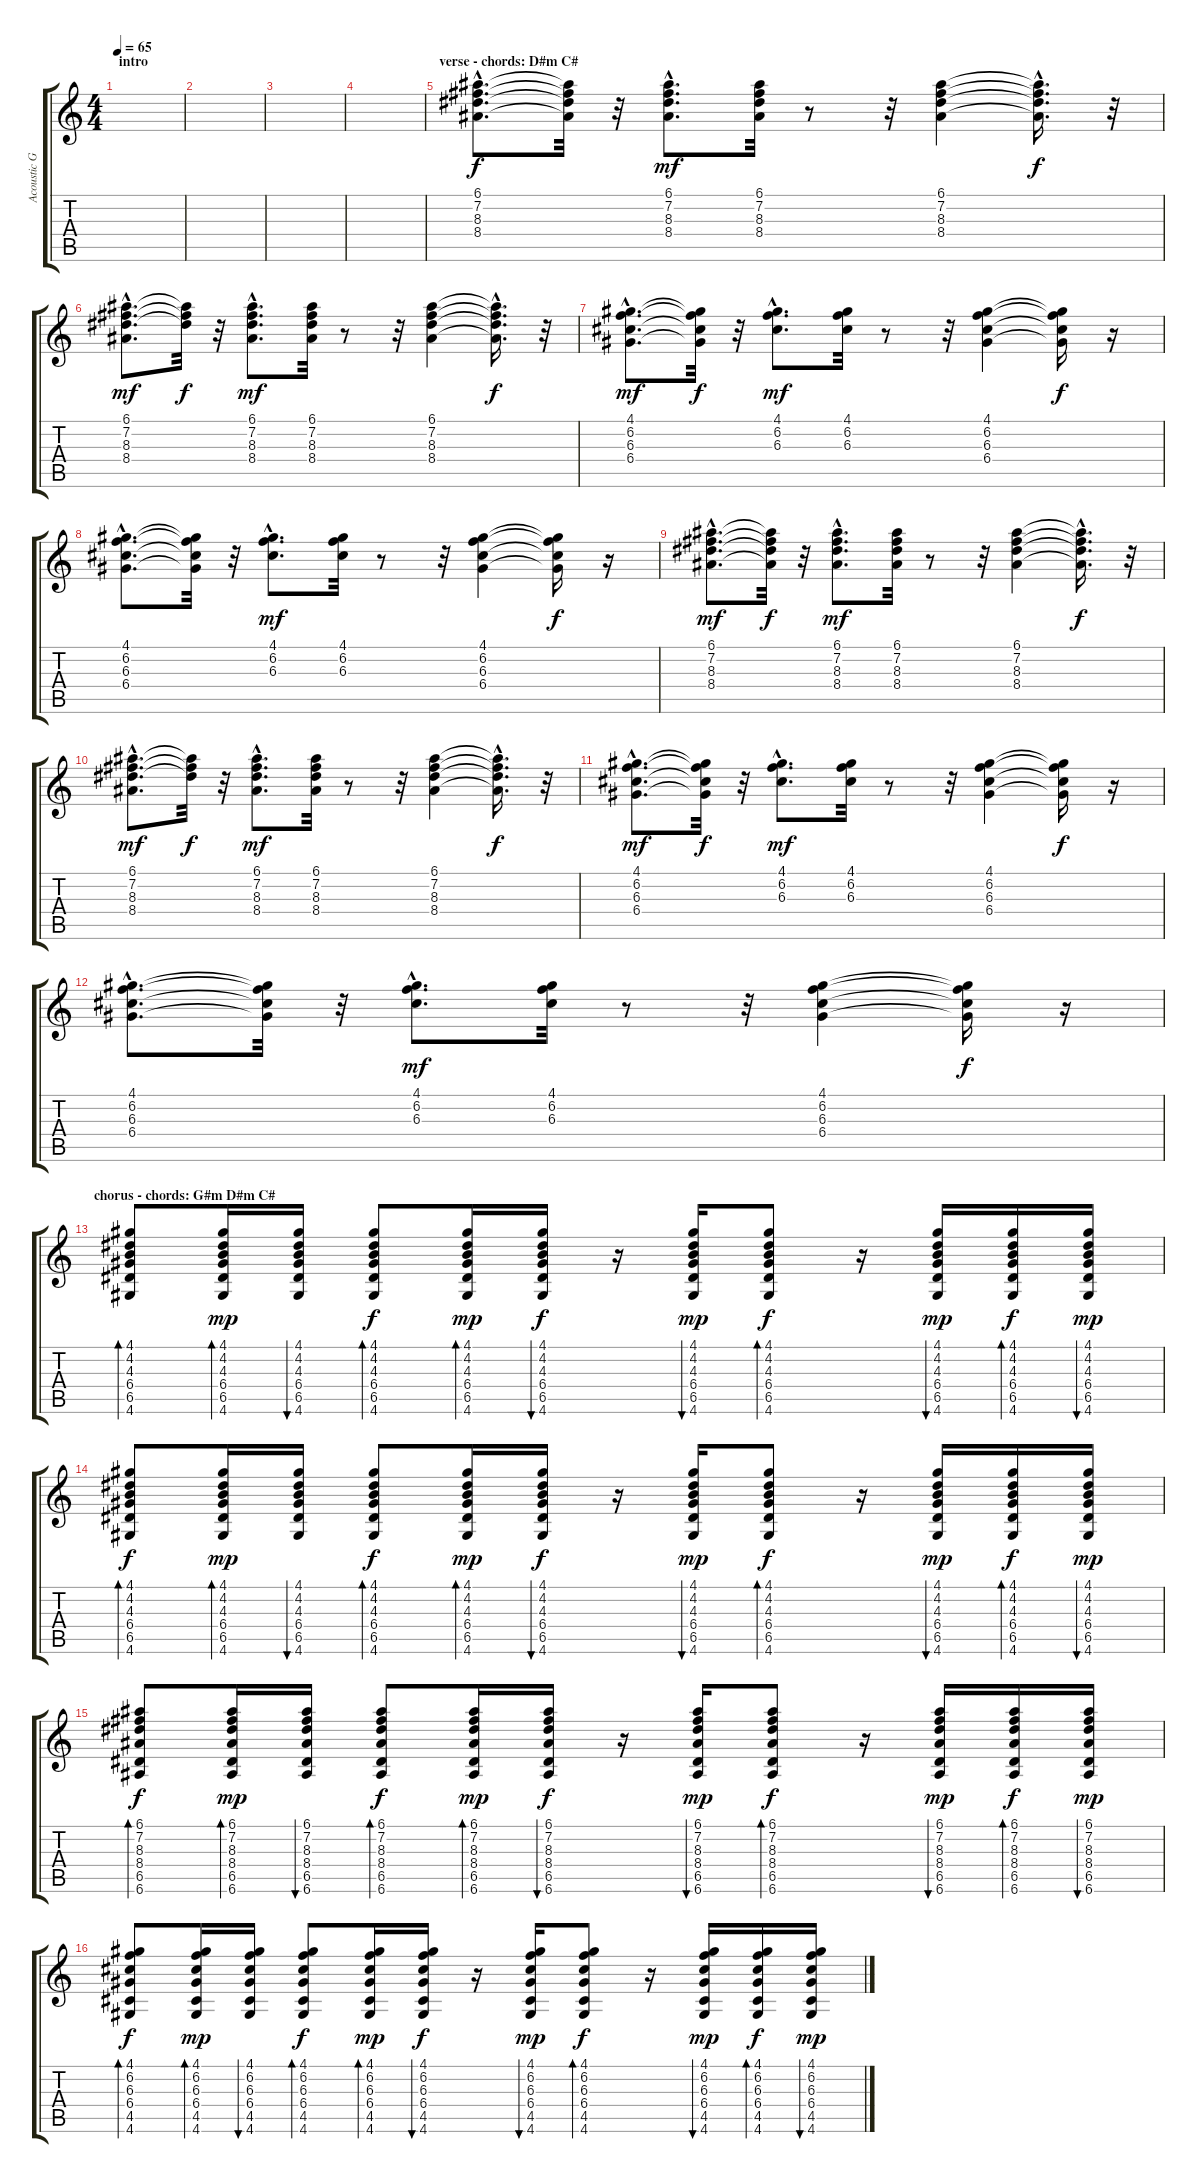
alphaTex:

\track ("Acoustic Guitar" "Acoustic G") {instrument acousticguitarsteel}
\staff {score tabs}
\tuning (E4 B3 G3 D3 A2 E2) {hide}
\ts (4 4)
\section ("" "intro")
\tempo 65
\clef g2
\ks c
|
|
|
|
\section ("" "verse - chords: D#m C#")
(6.1{hac} 7.2{hac} 8.3{hac} 8.4{hac}).8{d} (6.1{t} 7.2{t} 8.3{t} 8.4{t}).32{dy f} r.32 (6.1{hac} 7.2 8.3 8.4{hac}).8{d dy mf} (6.1 7.2 8.3 8.4).32 r.8 r.32 (6.1 7.2 8.3 8.4).4 (6.1{hac t} 7.2{hac t} 8.3{hac t} 8.4{hac t}).16{d dy f} r.32 |
(6.1{hac} 7.2{hac} 8.3{hac} 8.4{hac}).8{d dy mf} (6.1{t} 7.2{t} 8.3{t}).32{dy f} r.32 (6.1{hac} 7.2 8.3{hac} 8.4{hac}).8{d dy mf} (6.1 7.2 8.3 8.4).32 r.8 r.32 (6.1 7.2 8.3 8.4).4 (6.1{hac t} 7.2{hac t} 8.3{hac t} 8.4{hac t}).16{d dy f} r.32 |
(4.1{hac} 6.2{hac} 6.3{hac} 6.4{hac}).8{d dy mf} (4.1{t} 6.2{t} 6.3{t} 6.4{t}).32{dy f} r.32 (4.1{hac} 6.2{hac} 6.3{hac}).8{d dy mf} (4.1 6.2 6.3).32 r.8 r.32 (4.1 6.2 6.3 6.4).4 (4.1{t} 6.2{t} 6.3{t} 6.4{t}).16{dy f} r.16 |
(4.1{hac} 6.2{hac} 6.3{hac} 6.4{hac}).8{d} (4.1{t} 6.2{t} 6.3{t} 6.4{t}).32 r.32 (4.1{hac} 6.2{hac} 6.3{hac}).8{d dy mf} (4.1 6.2 6.3).32 r.8 r.32 (4.1 6.2 6.3 6.4).4 (4.1{t} 6.2{t} 6.3{t} 6.4{t}).16{dy f} r.16 |
(6.1{hac} 7.2{hac} 8.3{hac} 8.4{hac}).8{d dy mf} (6.1{t} 7.2{t} 8.3{t} 8.4{t}).32{dy f} r.32 (6.1{hac} 7.2 8.3 8.4{hac}).8{d dy mf} (6.1 7.2 8.3 8.4).32 r.8 r.32 (6.1 7.2 8.3 8.4).4 (6.1{hac t} 7.2{hac t} 8.3{hac t} 8.4{hac t}).16{d dy f} r.32 |
(6.1{hac} 7.2{hac} 8.3{hac} 8.4{hac}).8{d dy mf} (6.1{t} 7.2{t} 8.3{t}).32{dy f} r.32 (6.1{hac} 7.2 8.3{hac} 8.4{hac}).8{d dy mf} (6.1 7.2 8.3 8.4).32 r.8 r.32 (6.1 7.2 8.3 8.4).4 (6.1{hac t} 7.2{hac t} 8.3{hac t} 8.4{hac t}).16{d dy f} r.32 |
(4.1{hac} 6.2{hac} 6.3{hac} 6.4{hac}).8{d dy mf} (4.1{t} 6.2{t} 6.3{t} 6.4{t}).32{dy f} r.32 (4.1{hac} 6.2{hac} 6.3{hac}).8{d dy mf} (4.1 6.2 6.3).32 r.8 r.32 (4.1 6.2 6.3 6.4).4 (4.1{t} 6.2{t} 6.3{t} 6.4{t}).16{dy f} r.16 |
(4.1{hac} 6.2{hac} 6.3{hac} 6.4{hac}).8{d} (4.1{t} 6.2{t} 6.3{t} 6.4{t}).32 r.32 (4.1{hac} 6.2{hac} 6.3{hac}).8{d dy mf} (4.1 6.2 6.3).32 r.8 r.32 (4.1 6.2 6.3 6.4).4 (4.1{t} 6.2{t} 6.3{t} 6.4{t}).16{dy f} r.16 |
\section ("" "chorus - chords: G#m D#m C#")
(4.1 4.2 4.3 6.4 6.5 4.6).8{bd 30 volume 10} (4.1 4.2 4.3 6.4 6.5 4.6).16{bd 30 dy mp} (4.1 4.2 4.3 6.4 6.5 4.6).16{bu 30} (4.1 4.2 4.3 6.4 6.5 4.6).8{bd 30 dy f} (4.1 4.2 4.3 6.4 6.5 4.6).16{bd 30 dy mp} (4.1 4.2 4.3 6.4 6.5 4.6).16{bu 30 dy f} r.16 (4.1 4.2 4.3 6.4 6.5 4.6).16{bu 30 dy mp} (4.1 4.2 4.3 6.4 6.5 4.6).8{bd 30 dy f} r.16 (4.1 4.2 4.3 6.4 6.5 4.6).16{bu 30 dy mp} (4.1 4.2 4.3 6.4 6.5 4.6).16{bd 30 dy f} (4.1 4.2 4.3 6.4 6.5 4.6).16{bu 30 dy mp} |
(4.1 4.2 4.3 6.4 6.5 4.6).8{bd 30 dy f} (4.1 4.2 4.3 6.4 6.5 4.6).16{bd 30 dy mp} (4.1 4.2 4.3 6.4 6.5 4.6).16{bu 30} (4.1 4.2 4.3 6.4 6.5 4.6).8{bd 30 dy f} (4.1 4.2 4.3 6.4 6.5 4.6).16{bd 30 dy mp} (4.1 4.2 4.3 6.4 6.5 4.6).16{bu 30 dy f} r.16 (4.1 4.2 4.3 6.4 6.5 4.6).16{bu 30 dy mp} (4.1 4.2 4.3 6.4 6.5 4.6).8{bd 30 dy f} r.16 (4.1 4.2 4.3 6.4 6.5 4.6).16{bu 30 dy mp} (4.1 4.2 4.3 6.4 6.5 4.6).16{bd 30 dy f} (4.1 4.2 4.3 6.4 6.5 4.6).16{bu 30 dy mp} |
(6.1 7.2 8.3 8.4 6.5 6.6).8{bd 30 dy f} (6.1 7.2 8.3 8.4 6.5 6.6).16{bd 30 dy mp} (6.1 7.2 8.3 8.4 6.5 6.6).16{bu 30} (6.1 7.2 8.3 8.4 6.5 6.6).8{bd 30 dy f} (6.1 7.2 8.3 8.4 6.5 6.6).16{bd 30 dy mp} (6.1 7.2 8.3 8.4 6.5 6.6).16{bu 30 dy f} r.16 (6.1 7.2 8.3 8.4 6.5 6.6).16{bu 30 dy mp} (6.1 7.2 8.3 8.4 6.5 6.6).8{bd 30 dy f} r.16 (6.1 7.2 8.3 8.4 6.5 6.6).16{bu 30 dy mp} (6.1 7.2 8.3 8.4 6.5 6.6).16{bd 30 dy f} (6.1 7.2 8.3 8.4 6.5 6.6).16{bu 30 dy mp} |
(4.1 6.2 6.3 6.4 4.5 4.6).8{bd 30 dy f} (4.1 6.2 6.3 6.4 4.5 4.6).16{bd 30 dy mp} (4.1 6.2 6.3 6.4 4.5 4.6).16{bu 30} (4.1 6.2 6.3 6.4 4.5 4.6).8{bd 30 dy f} (4.1 6.2 6.3 6.4 4.5 4.6).16{bd 30 dy mp} (4.1 6.2 6.3 6.4 4.5 4.6).16{bu 30 dy f} r.16 (4.1 6.2 6.3 6.4 4.5 4.6).16{bu 30 dy mp} (4.1 6.2 6.3 6.4 4.5 4.6).8{bd 30 dy f} r.16 (4.1 6.2 6.3 6.4 4.5 4.6).16{bu 30 dy mp} (4.1 6.2 6.3 6.4 4.5 4.6).16{bd 30 dy f} (4.1 6.2 6.3 6.4 4.5 4.6).16{bu 30 dy mp}
